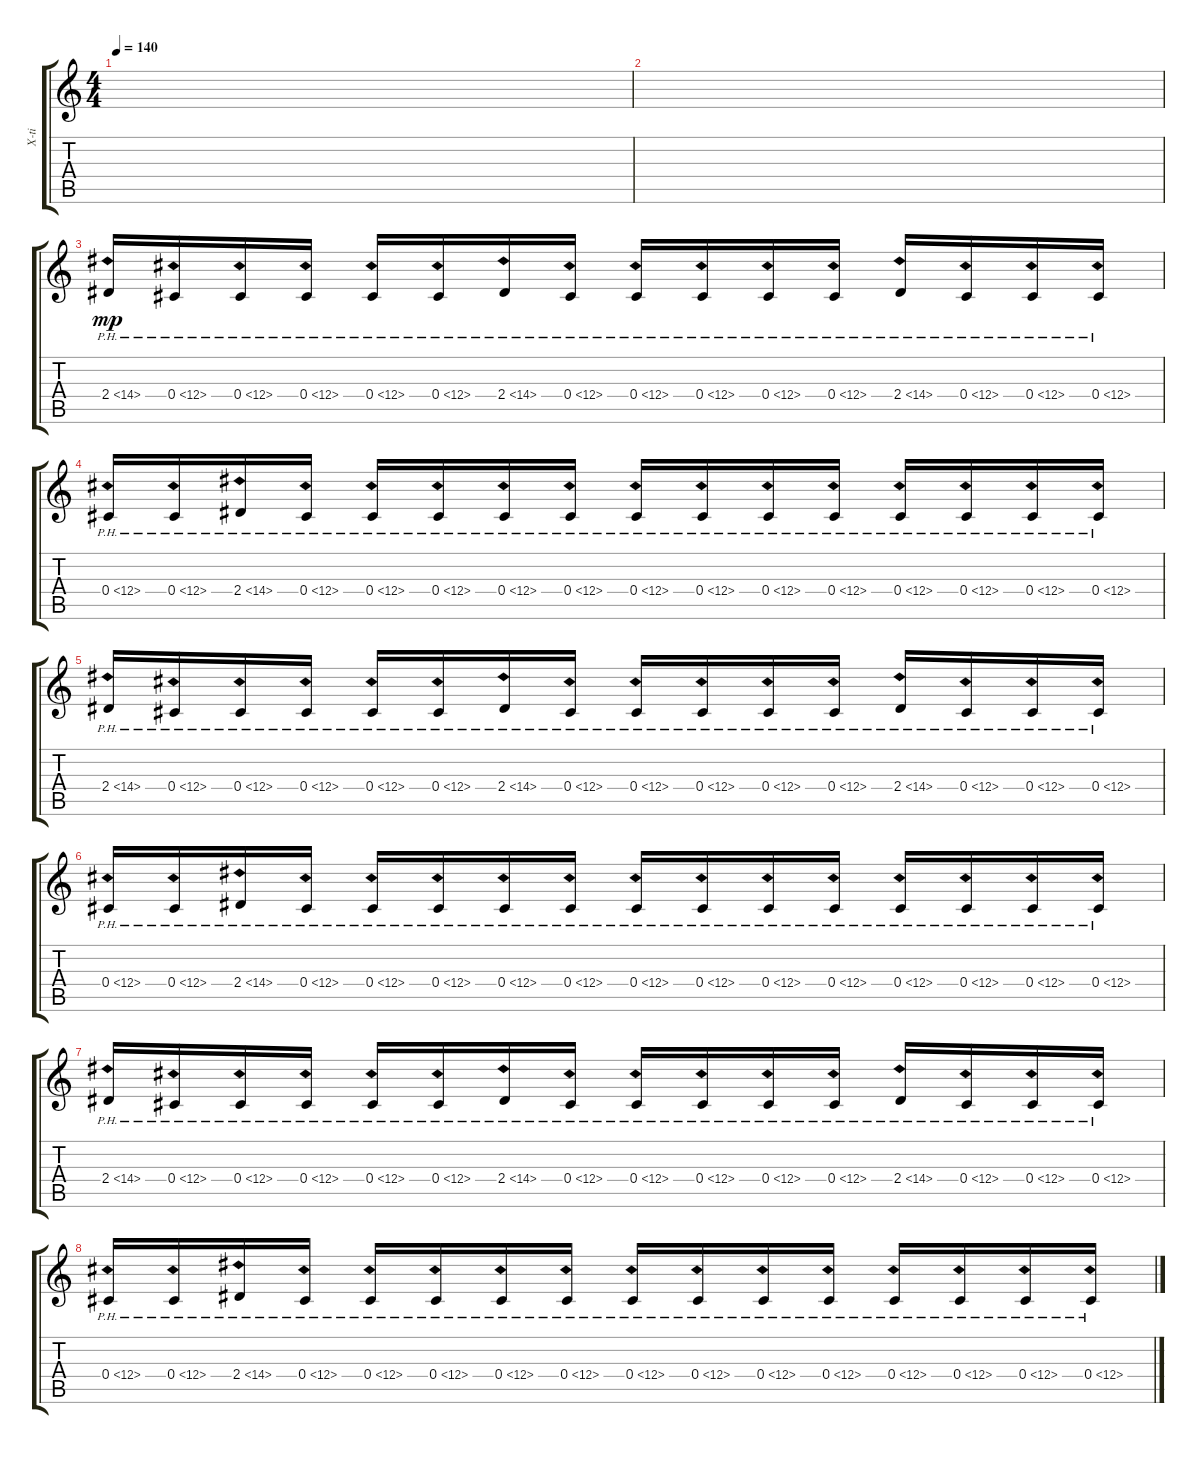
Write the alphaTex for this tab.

\track ("X-ti" "X-ti") {instrument overdrivenguitar}
\staff {score tabs}
\tuning (Eb4 Bb3 Gb3 Db3 Ab2 Db2) {hide}
\ts (4 4)
\tempo 140
\clef g2
\ks c
|
|
2.4{ph 12}.16{dy mp} 0.4{ph 12}.16 0.4{ph 12}.16 0.4{ph 12}.16 0.4{ph 12}.16 0.4{ph 12}.16 2.4{ph 12}.16 0.4{ph 12}.16 0.4{ph 12}.16 0.4{ph 12}.16 0.4{ph 12}.16 0.4{ph 12}.16 2.4{ph 12}.16 0.4{ph 12}.16 0.4{ph 12}.16 0.4{ph 12}.16 |
0.4{ph 12}.16 0.4{ph 12}.16 2.4{ph 12}.16 0.4{ph 12}.16 0.4{ph 12}.16 0.4{ph 12}.16 0.4{ph 12}.16 0.4{ph 12}.16 0.4{ph 12}.16 0.4{ph 12}.16 0.4{ph 12}.16 0.4{ph 12}.16 0.4{ph 12}.16 0.4{ph 12}.16 0.4{ph 12}.16 0.4{ph 12}.16 |
2.4{ph 12}.16 0.4{ph 12}.16 0.4{ph 12}.16 0.4{ph 12}.16 0.4{ph 12}.16 0.4{ph 12}.16 2.4{ph 12}.16 0.4{ph 12}.16 0.4{ph 12}.16 0.4{ph 12}.16 0.4{ph 12}.16 0.4{ph 12}.16 2.4{ph 12}.16 0.4{ph 12}.16 0.4{ph 12}.16 0.4{ph 12}.16 |
0.4{ph 12}.16 0.4{ph 12}.16 2.4{ph 12}.16 0.4{ph 12}.16 0.4{ph 12}.16 0.4{ph 12}.16 0.4{ph 12}.16 0.4{ph 12}.16 0.4{ph 12}.16 0.4{ph 12}.16 0.4{ph 12}.16 0.4{ph 12}.16 0.4{ph 12}.16 0.4{ph 12}.16 0.4{ph 12}.16 0.4{ph 12}.16 |
2.4{ph 12}.16 0.4{ph 12}.16 0.4{ph 12}.16 0.4{ph 12}.16 0.4{ph 12}.16 0.4{ph 12}.16 2.4{ph 12}.16 0.4{ph 12}.16 0.4{ph 12}.16 0.4{ph 12}.16 0.4{ph 12}.16 0.4{ph 12}.16 2.4{ph 12}.16 0.4{ph 12}.16 0.4{ph 12}.16 0.4{ph 12}.16 |
0.4{ph 12}.16 0.4{ph 12}.16 2.4{ph 12}.16 0.4{ph 12}.16 0.4{ph 12}.16 0.4{ph 12}.16 0.4{ph 12}.16 0.4{ph 12}.16 0.4{ph 12}.16 0.4{ph 12}.16 0.4{ph 12}.16 0.4{ph 12}.16 0.4{ph 12}.16 0.4{ph 12}.16 0.4{ph 12}.16 0.4{ph 12}.16
